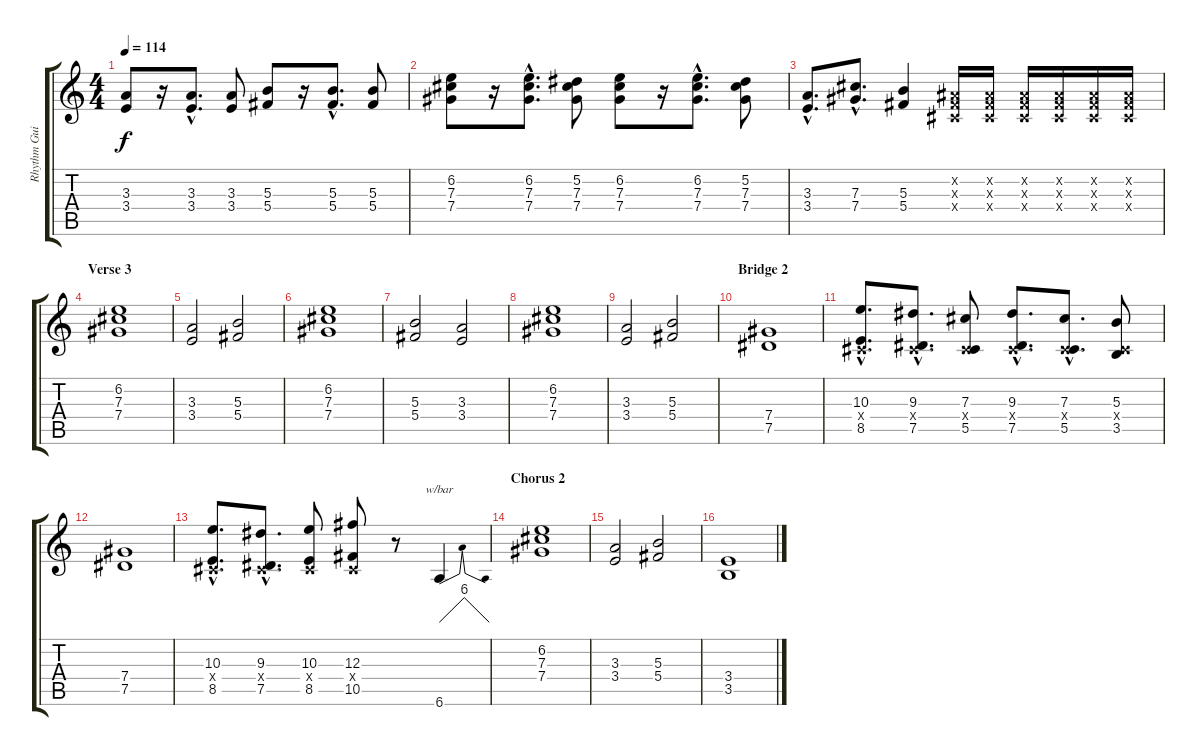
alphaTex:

\track ("Rhythm Guitar" "Rhythm Gui") {instrument distortionguitar}
\staff {score tabs}
\tuning (Eb4 Bb3 Gb3 Db3 Ab2 Eb2) {hide}
\ts (4 4)
\tempo 114
\clef g2
\ks c
(3.3 3.4).8{dy f} r.16 (3.3{hac} 3.4{hac}).8{d} (3.3 3.4).8 (5.3 5.4).8 r.16 (5.3{hac} 5.4{hac}).8{d} (5.3 5.4).8 |
(6.2 7.3 7.4).8 r.16 (6.2{hac} 7.3{hac} 7.4{hac}).8{d} (5.2 7.3 7.4).8 (6.2 7.3 7.4).8 r.16 (6.2{hac} 7.3{hac} 7.4{hac}).8{d} (5.2 7.3 7.4).8 |
(3.3{hac} 3.4{hac}).8{d} (7.3{hac} 7.4{hac}).8{d} (5.3 5.4).4 (0.2{x} 0.3{x} 0.4{x}).16 (0.2{x} 0.3{x} 0.4{x}).16 (0.2{x} 0.3{x} 0.4{x}).16 (0.2{x} 0.3{x} 0.4{x}).16 (0.2{x} 0.3{x} 0.4{x}).16 (0.2{x} 0.3{x} 0.4{x}).16 |
\section ("" "Verse 3")
(6.2 7.3 7.4).1 |
(3.3 3.4).2 (5.3 5.4).2 |
(6.2 7.3 7.4).1 |
(5.3 5.4).2 (3.3 3.4).2 |
(6.2 7.3 7.4).1 |
(3.3 3.4).2 (5.3 5.4).2 |
\section ("" "Bridge 2")
(7.4 7.5).1 |
(10.3{hac} 0.4{hac x} 8.5{hac}).8{d} (9.3{hac} 0.4{hac x} 7.5{hac}).8{d} (7.3 0.4{x} 5.5).8 (9.3{hac} 0.4{hac x} 7.5{hac}).8{d} (7.3{hac} 0.4{hac x} 5.5{hac}).8{d} (5.3 0.4{x} 3.5).8 |
(7.4 7.5).1 |
(10.3{hac} 0.4{hac x} 8.5{hac}).8{d} (9.3{hac} 0.4{hac x} 7.5{hac}).8{d} (10.3 0.4{x} 8.5).8 (12.3 0.4{x} 10.5).8 r.8 6.6.4{tbe (dip default 0 0 10 24 60 0)} |
\section ("" "Chorus 2")
(6.2 7.3 7.4).1 |
(3.3 3.4).2 (5.3 5.4).2 |
(3.4 3.5).1
